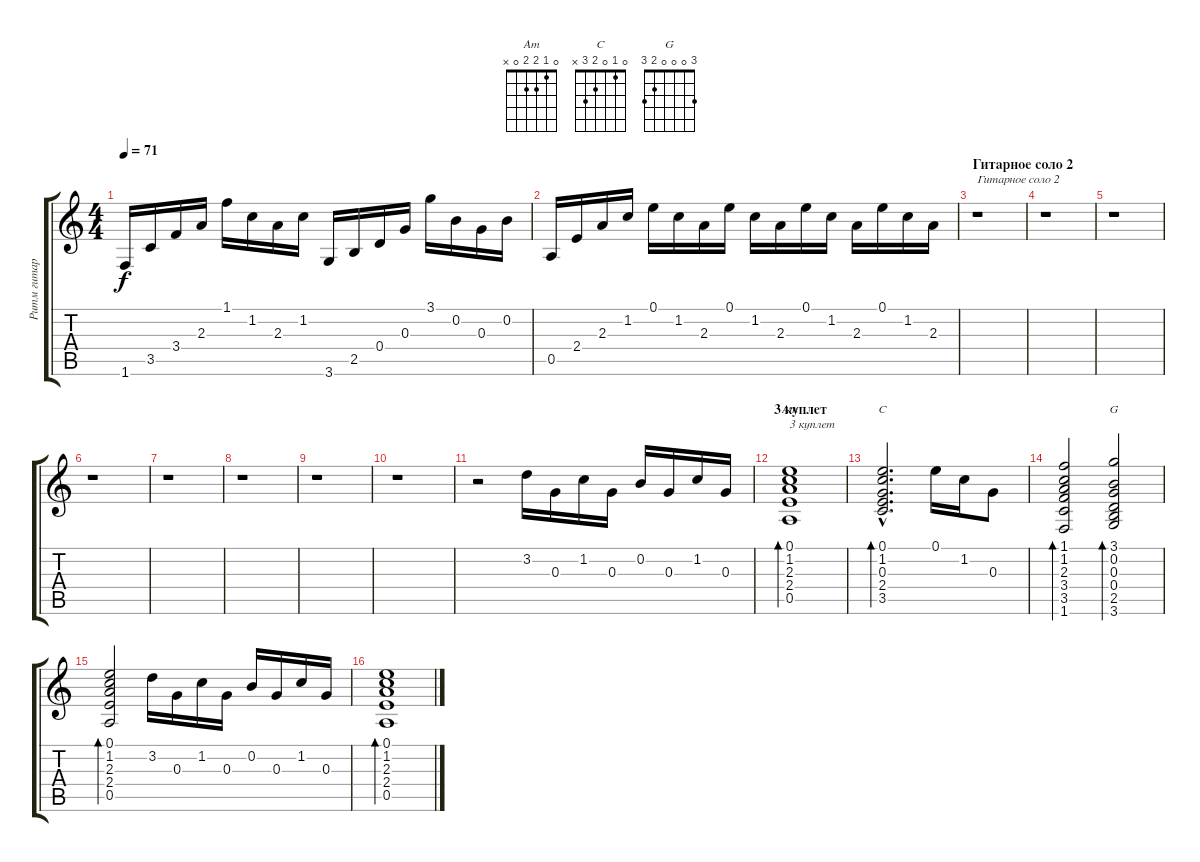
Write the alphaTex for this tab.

\track ("Ритм гитара (clean)" "Ритм гитар") {instrument electricguitarclean}
\staff {score tabs}
\tuning (E4 B3 G3 D3 A2 E2) {hide}
\chord ("Am" 0 1 2 2 0 x)
\chord ("C" 0 1 0 2 3 x)
\chord ("G" 3 0 0 0 2 3)
\ts (4 4)
\tempo 71
\clef g2
\ks c
1.6.16{dy f} 3.5.16 3.4.16 2.3.16 1.1.16 1.2.16 2.3.16 1.2.16 3.6.16 2.5.16 0.4.16 0.3.16 3.1.16 0.2.16 0.3.16 0.2.16 |
0.5.16 2.4.16 2.3.16 1.2.16 0.1.16 1.2.16 2.3.16 0.1.16 1.2.16 2.3.16 0.1.16 1.2.16 2.3.16 0.1.16 1.2.16 2.3.16 |
\section ("" "Гитарное соло 2")
r.1{txt "Гитарное соло 2"} |
r.1 |
r.1 |
r.1 |
r.1 |
r.1 |
r.1 |
r.1 |
r.2 3.2.16 0.3.16 1.2.16 0.3.16 0.2.16 0.3.16 1.2.16 0.3.16 |
\section ("" "3 куплет")
(0.1 1.2 2.3 2.4 0.5).1{bd 60 ch "Am" txt "3 куплет"} |
(0.1{hac} 1.2{hac} 0.3{hac} 2.4{hac} 3.5{hac}).2{d bd 60 ch "C"} 0.1.16 1.2.16 0.3.8 |
(1.1 1.2 2.3 3.4 3.5 1.6).2{bd 60} (3.1 0.2 0.3 0.4 2.5 3.6).2{bd 60 ch "G"} |
(0.1 1.2 2.3 2.4 0.5).2{bd 60} 3.2.16 0.3.16 1.2.16 0.3.16 0.2.16 0.3.16 1.2.16 0.3.16 |
(0.1 1.2 2.3 2.4 0.5).1{bd 60}
